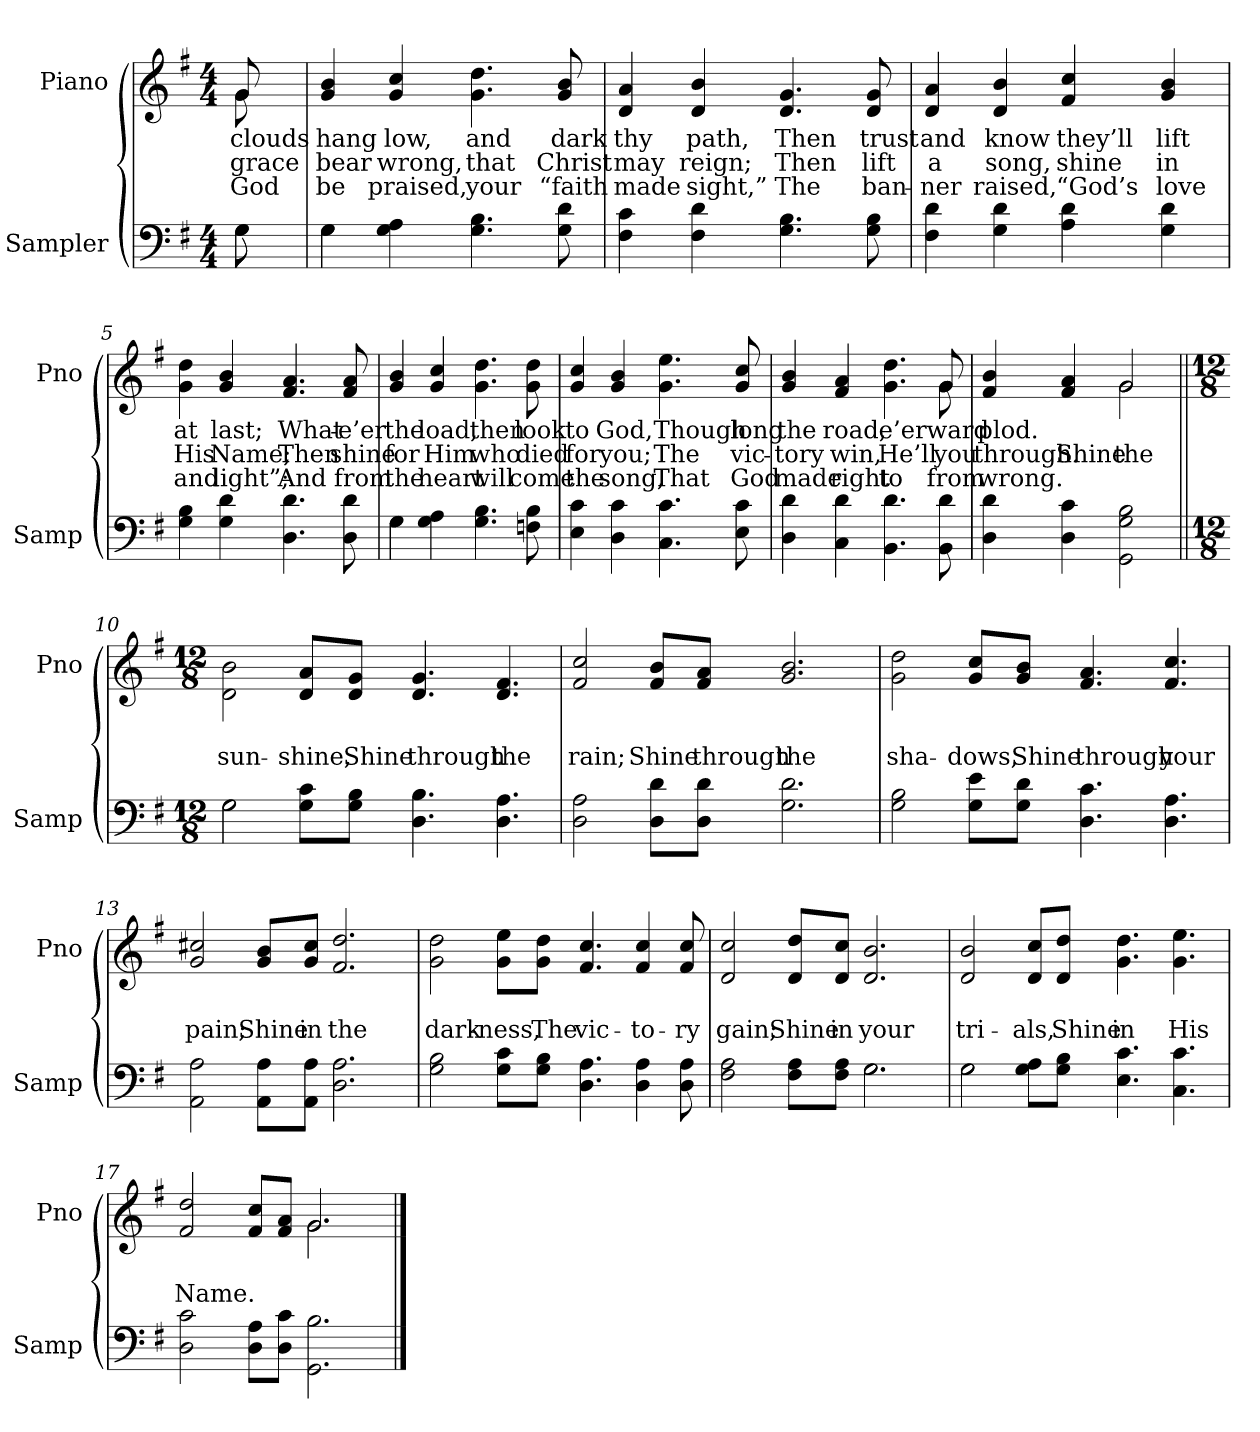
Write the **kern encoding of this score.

**kern	**kern	**text	**text	**text
*part2	*part1	*part1	*part1	*part1
*staff2	*staff1	*staff1	*staff1	*staff1
*I"Sampler	*I"Piano	*	*	*
*I'Samp	*I'Pno	*	*	*
*clefF4	*clefG2	*	*	*
*k[f#]	*k[f#]	*	*	*
*G:	*G:	*	*	*
*M4/4	*M4/4	*	*	*
=1	=1	=1	=1	=1
*^	*^	*	*	*
8G\	8G	8g/	8g	clouds	grace	God
*	*	*v	*v	*	*	*
=2	=2	=2	=2	=2	=2
4G\	4G	4g 4b	hang	bear	be
4G 4A	2.ryy	4g 4cc	low,	wrong,	praised,
4.G 4.B	.	4.g 4.dd	and	that	your
8G 8d	.	8g 8b	dark	Christ	“faith
*v	*v	*	*	*	*
=3	=3	=3	=3	=3
4F# 4c	4d 4a	thy	may	made
4F# 4d	4d 4b	path,	reign;	sight,”
4.G 4.B	4.d 4.g	Then	Then	The
8G 8B	8d 8g	trust	lift	ban-
=4	=4	=4	=4	=4
4F# 4d	4d 4a	and	a	-ner
4G 4d	4d 4b	know	song,	raised,
4A 4d	4f# 4cc	they’ll	shine	“God’s
4G 4d	4g 4b	lift	in	love
=5	=5	=5	=5	=5
4G 4B	4g 4dd	at	His	and
4G 4d	4g 4b	last;	Name;	light”;
4.D 4.d	4.f# 4.a	What-	Then	And
8D 8d	8f# 8a	-e’er	shine	from
=6	=6	=6	=6	=6
*^	*	*	*	*
4G\	4G	4g 4b	the	for	the
4G 4A	2.ryy	4g 4cc	load,	Him	heart
4.G 4.B	.	4.g 4.dd	then	who	will
8Fn 8B	.	8g 8dd	look	died	come
*v	*v	*	*	*	*
=7	=7	=7	=7	=7
4E 4c	4g 4cc	to	for	the
4D 4c	4g 4b	God,	you;	song,
4.C 4.c	4.g 4.ee	Though	The	That
8E 8c	8g 8cc	long	vic-	God
=8	=8	=8	=8	=8
*	*^	*	*	*
4D 4d	4g 4b	2..ryy	the	-tory	made
4C 4d	4f# 4a	.	road,	win,	right
4.BB 4.d	4.g 4.dd	.	e’er	He’ll	to
8BB 8d	8g/	8g	-ward	you	from
=9	=9	=9	=9	=9	=9
4D 4d	4f# 4b	2ryy	plod.	through.	wrong.
4D 4c	4f# 4a	.	.	Shine	.
2GG 2G 2B	2g/	2g	.	the	.
*	*v	*v	*	*	*
=10||	=10||	=10||	=10||	=10||
*M12/8	*M12/8	*	*	*
*^	*^	*	*	*
!	!	!LO:TX:t=Refrain	!	!	!	!
*	*	*v	*v	*	*	*
2G\	2G	2d\ 2b\	.	sun-	.
8G\ 8c\L	1ryy	8d/ 8a/L	.	-shine,	.
8G\ 8B\J	.	8d/ 8g/J	.	Shine	.
4.D 4.B	.	4.d 4.g	.	through	.
4.D 4.A	.	4.d 4.f#	.	the	.
*v	*v	*	*	*	*
=11	=11	=11	=11	=11
2D 2A	2f# 2cc	.	rain;	.
8D\ 8d\L	8f#/ 8b/L	.	Shine	.
8D\ 8d\J	8f#/ 8a/J	.	through	.
2.G 2.d	2.g 2.b	.	the	.
=12	=12	=12	=12	=12
2G 2B	2g 2dd	.	sha-	.
8G\ 8e\L	8g/ 8cc/L	.	-dows,	.
8G\ 8d\J	8g/ 8b/J	.	Shine	.
4.D 4.c	4.f# 4.a	.	through	.
4.D 4.A	4.f# 4.cc	.	your	.
=13	=13	=13	=13	=13
2AA 2A	2g 2cc#X	.	pain;	.
8AA\ 8A\L	8g/ 8b/L	.	Shine	.
8AA\ 8A\J	8g/ 8cc#/J	.	in	.
2.D 2.A	2.f# 2.dd	.	the	.
=14	=14	=14	=14	=14
2G 2B	2g 2dd	.	dark-	.
8G\ 8c\L	8g\ 8ee\L	.	-ness,	.
8G\ 8B\J	8g\ 8dd\J	.	The	.
4.D 4.A	4.f# 4.cc	.	vic-	.
4D 4A	4f# 4cc	.	-to-	.
8D 8A	8f# 8cc	.	-ry	.
=15	=15	=15	=15	=15
*^	*	*	*	*
2F# 2A	2.ryy	2d 2cc	.	gain;	.
8F#\ 8A\L	.	8d/ 8dd/L	.	Shine	.
8F#\ 8A\J	.	8d/ 8cc/J	.	in	.
2.G\	2.G	2.d 2.b	.	your	.
=16	=16	=16	=16	=16	=16
2G\	2G	2d 2b	.	tri-	.
8G\ 8A\L	1ryy	8d/ 8cc/L	.	-als,	.
8G\ 8B\J	.	8d/ 8dd/J	.	Shine	.
4.E 4.c	.	4.g 4.dd	.	in	.
4.C 4.c	.	4.g 4.ee	.	His	.
*v	*v	*	*	*	*
=17	=17	=17	=17	=17
*	*^	*	*	*
2D 2c	2f# 2dd	2.ryy	.	Name.	.
8D\ 8A\L	8f#/ 8cc/L	.	.	.	.
8D\ 8c\J	8f#/ 8a/J	.	.	.	.
2.GG 2.B	2.g/	2.g	.	.	.
*	*v	*v	*	*	*
==	==	==	==	==
*-	*-	*-	*-	*-
